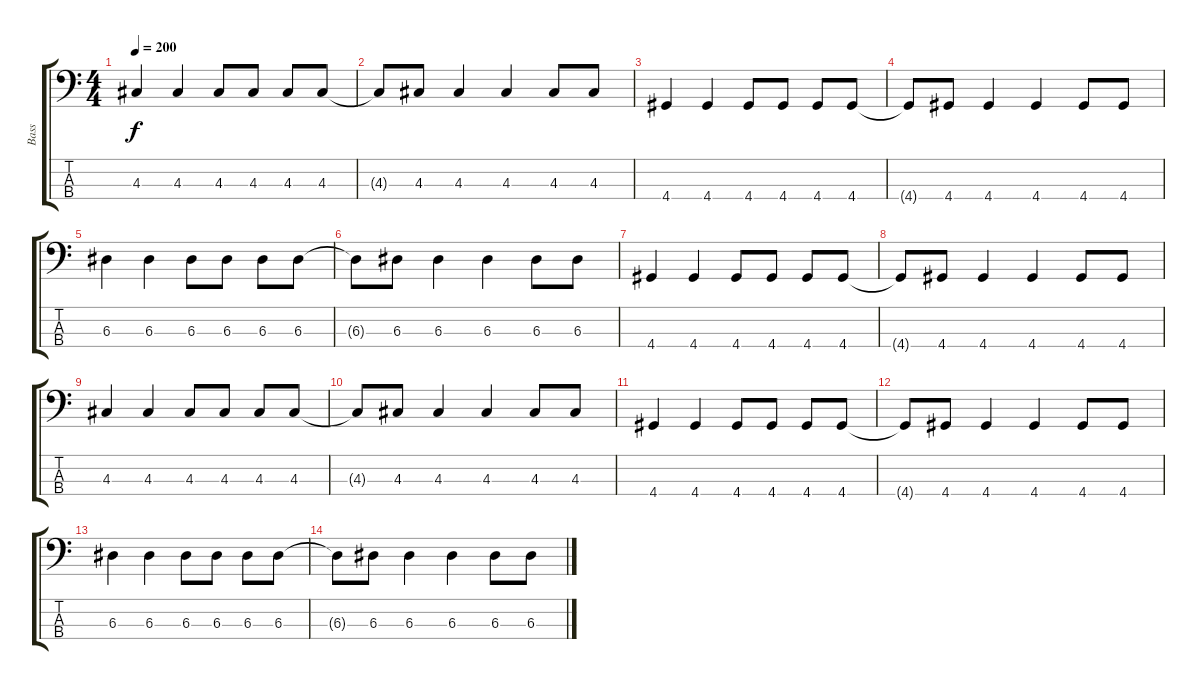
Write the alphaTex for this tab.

\track ("Bass" "Bass") {instrument electricbasspick}
\staff {score tabs}
\tuning (G2 D2 A1 E1) {hide}
\ts (4 4)
\tempo 200
\clef f4
\ks c
4.3.4{dy f} 4.3.4 4.3.8 4.3.8 4.3.8 4.3.8 |
4.3{t}.8 4.3.8 4.3.4 4.3.4 4.3.8 4.3.8 |
4.4.4 4.4.4 4.4.8 4.4.8 4.4.8 4.4.8 |
4.4{t}.8 4.4.8 4.4.4 4.4.4 4.4.8 4.4.8 |
6.3.4 6.3.4 6.3.8 6.3.8 6.3.8 6.3.8 |
6.3{t}.8 6.3.8 6.3.4 6.3.4 6.3.8 6.3.8 |
4.4.4 4.4.4 4.4.8 4.4.8 4.4.8 4.4.8 |
4.4{t}.8 4.4.8 4.4.4 4.4.4 4.4.8 4.4.8 |
4.3.4 4.3.4 4.3.8 4.3.8 4.3.8 4.3.8 |
4.3{t}.8 4.3.8 4.3.4 4.3.4 4.3.8 4.3.8 |
4.4.4 4.4.4 4.4.8 4.4.8 4.4.8 4.4.8 |
4.4{t}.8 4.4.8 4.4.4 4.4.4 4.4.8 4.4.8 |
6.3.4 6.3.4 6.3.8 6.3.8 6.3.8 6.3.8 |
6.3{t}.8 6.3.8 6.3.4 6.3.4 6.3.8 6.3.8
